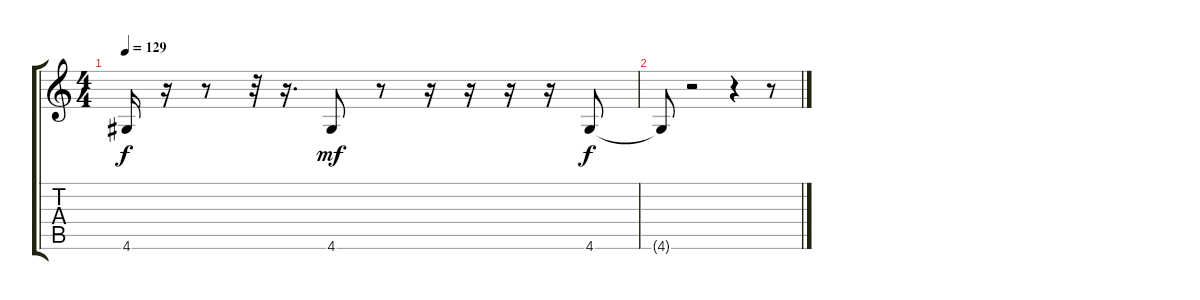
\track "" {instrument electricbassfinger}
\staff {score tabs}
\tuning (E4 B3 G3 D3 A2 E2) {hide}
\ts (4 4)
\tempo 129
\clef g2
\ks c
4.6{t}.16{dy f} r.16 r.8 r.32 r.16{d} 4.6.8{dy mf} r.8 r.16 r.16 r.16 r.16 4.6.8{dy f} |
4.6{t}.8 r.2 r.4 r.8
